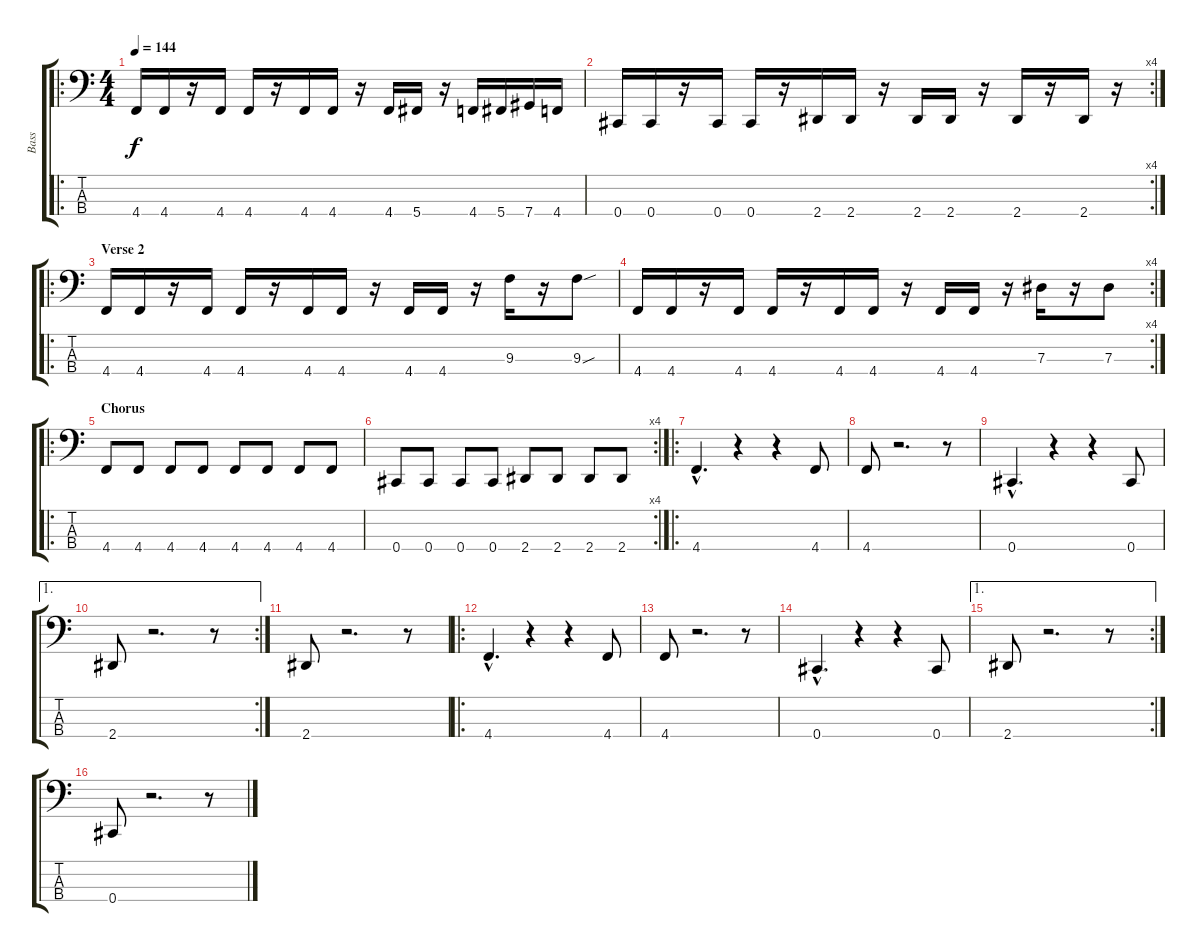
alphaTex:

\track ("Bass" "Bass") {instrument electricbassfinger}
\staff {score tabs}
\tuning (Gb2 Db2 Ab1 Db1) {hide}
\ro
\ts (4 4)
\tempo 144
\clef f4
\ks c
4.4.16{dy f} 4.4.16 r.16 4.4.16 4.4.16 r.16 4.4.16 4.4.16 r.16 4.4.16 5.4.16 r.16 4.4.16 5.4.16 7.4.16 4.4.16 |
\rc 4
0.4.16 0.4.16 r.16 0.4.16 0.4.16 r.16 2.4.16 2.4.16 r.16 2.4.16 2.4.16 r.16 2.4.16 r.16 2.4.16 r.16 |
\ro
\section ("" "Verse 2")
4.4.16 4.4.16 r.16 4.4.16 4.4.16 r.16 4.4.16 4.4.16 r.16 4.4.16 4.4.16 r.16 9.3.16 r.16 9.3{sou}.8 |
\rc 4
4.4.16 4.4.16 r.16 4.4.16 4.4.16 r.16 4.4.16 4.4.16 r.16 4.4.16 4.4.16 r.16 7.3.16 r.16 7.3.8 |
\ro
\section ("" "Chorus")
4.4.8 4.4.8 4.4.8 4.4.8 4.4.8 4.4.8 4.4.8 4.4.8 |
\rc 4
0.4.8 0.4.8 0.4.8 0.4.8 2.4.8 2.4.8 2.4.8 2.4.8 |
\ro
4.4{hac}.4{d} r.4 r.4 4.4.8 |
4.4.8 r.2{d} r.8 |
0.4{hac}.4{d} r.4 r.4 0.4.8 |
\ae 1
\rc 2
2.4.8 r.2{d} r.8 |
2.4.8 r.2{d} r.8 |
\ro
4.4{hac}.4{d} r.4 r.4 4.4.8 |
4.4.8 r.2{d} r.8 |
0.4{hac}.4{d} r.4 r.4 0.4.8 |
\ae 1
\rc 2
2.4.8 r.2{d} r.8 |
0.4.8 r.2{d} r.8
